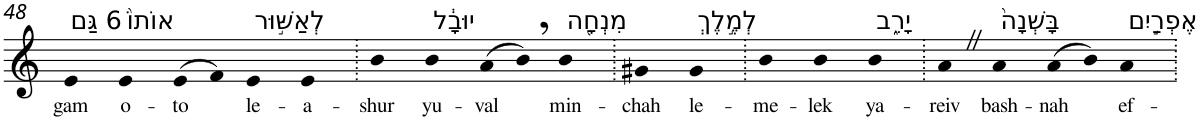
**kern	**text
*part1	*part1
*staff1	*staff1
*I"Piano	*
*I'Pno	*
!!LO:PB:g=z
*clefG2	*
*k[]	*
=48	=48
!LO:TX:a:t=6 גַּם	!
!	!LO:LY:b
4e	gam
!LO:TX:a:t=אוֹתוֹ֙	!
!	!LO:LY:b
4e	o-
!	!LO:LY:b
(>8e	-to
8f)	.
!LO:TX:a:t=לְאַשּׁ֣וּר	!
!	!LO:LY:b
4e	le-
!	!LO:LY:b
4e	-a-
=49.	=49.
!	!LO:LY:b
4b	-shur
!LO:TX:a:t=יוּבָ֔ל	!
!	!LO:LY:b
4b	yu-
!	!LO:LY:b
(>8a	-val
8b,)	.
!LO:TX:a:t=מִנְחָ֖ה	!
!	!LO:LY:b
4b	min-
=50.	=50.
!	!LO:LY:b
4g#X	-chah
!LO:TX:a:t=לְמֶ֣לֶךְ	!
!	!LO:LY:b
4g#	le-
=51.	=51.
!	!LO:LY:b
4b	-me-
!	!LO:LY:b
4b	-lek
!LO:TX:a:t=יָרֵ֑ב	!
!	!LO:LY:b
4b	ya-
=52.	=52.
!	!LO:LY:b
4aZ	-reiv
!LO:TX:a:t=בָּשְׁנָה֙	!
!	!LO:LY:b
4a	bash-
!	!LO:LY:b
(>8a	-nah
8b)	.
!LO:TX:a:t=אֶפְרַ֣יִם	!
!	!LO:LY:b
4a	ef-
=.	=.
*-	*-
